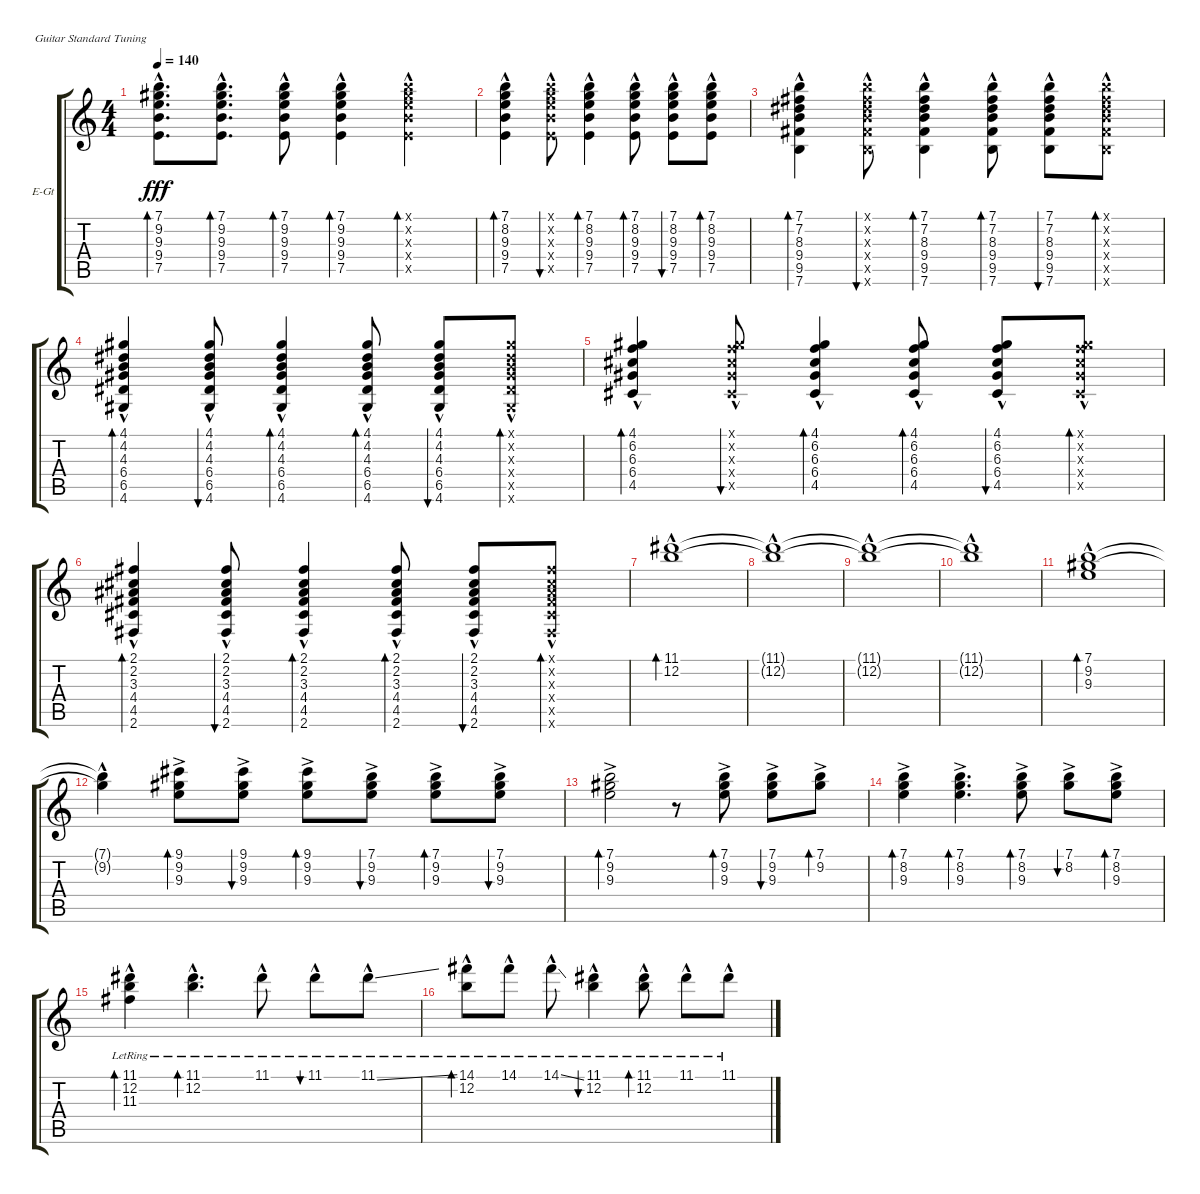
\defaultSystemsLayout 4
\bracketExtendMode groupsimilarinstruments
\firstSystemTrackNameOrientation horizontal
\otherSystemsTrackNameOrientation horizontal
\track ("Turner" "E-Gt") {instrument electricguitarclean}
\staff {score tabs}
\tuning (E4 B3 G3 D3 A2 E2)
\ts (4 4)
\tempo 140
\clef g2
\ks c
(7.5{hac} 9.4{hac} 9.3{hac} 9.2{hac} 7.1{hac}).8{d bd 51 dy fff} (7.5{hac} 9.4{hac} 9.3{hac} 9.2{hac} 7.1{hac}).8{d bd 51} (7.5{hac} 9.4{hac} 9.3{hac} 9.2{hac} 7.1{hac}).8{bd 51} (7.5{hac} 9.4{hac} 9.3{hac} 9.2{hac} 7.1{hac}).4{bd 51} (7.5{hac x} 9.4{hac x} 9.3{hac x} 9.2{hac x} 7.1{hac x}).4{bd 51} |
(7.5{hac} 7.1{hac} 8.2{hac} 9.3{hac} 9.4{hac}).4{bd 51} (7.5{hac x} 7.1{hac x} 8.2{hac x} 9.3{hac x} 9.4{hac x}).8{bu 51} (7.5{hac} 7.1{hac} 8.2{hac} 9.3{hac} 9.4{hac}).4{bd 51} (7.5{hac} 7.1{hac} 8.2{hac} 9.3{hac} 9.4{hac}).8{bd 51} (7.5{hac} 7.1{hac} 8.2{hac} 9.3{hac} 9.4{hac}).8{bu 51} (7.5{hac} 9.4{hac} 9.3{hac} 8.2{hac} 7.1{hac}).8{bd 51} |
(9.5{hac} 7.1{hac} 7.2{hac} 8.3{hac} 9.4{hac} 7.6).4{bd 51} (9.5{hac x} 7.1{hac x} 7.2{hac x} 8.3{hac x} 9.4{hac x} 7.6{x}).8{bu 51} (9.5{hac} 7.1{hac} 7.2{hac} 8.3{hac} 9.4{hac} 7.6).4{bd 51} (9.5{hac} 7.1{hac} 7.2{hac} 8.3{hac} 9.4{hac} 7.6).8{bd 51} (9.5{hac} 7.1{hac} 7.2{hac} 8.3{hac} 9.4{hac} 7.6).8{bu 51} (9.5{hac x} 9.4{hac x} 8.3{hac x} 7.2{hac x} 7.1{hac x} 7.6{x}).8{bd 51} |
(6.5{hac} 4.1{hac} 4.2{hac} 4.3{hac} 6.4{hac} 4.6).4{bd 51} (6.5{hac} 4.1{hac} 4.2{hac} 4.3{hac} 6.4{hac} 4.6).8{bu 51} (6.5{hac} 4.1{hac} 4.2{hac} 4.3{hac} 6.4{hac} 4.6).4{bd 51} (6.5{hac} 4.1{hac} 4.2{hac} 4.3{hac} 6.4{hac} 4.6).8{bd 51} (6.5{hac} 4.1{hac} 4.2{hac} 4.3{hac} 6.4{hac} 4.6).8{bu 51} (6.5{hac x} 6.4{hac x} 4.3{hac x} 4.2{hac x} 4.1{hac x} 4.6{x}).8{bd 51} |
(4.5{hac} 4.1{hac} 6.2{hac} 6.3{hac} 6.4{hac}).4{bd 51} (4.5{hac x} 4.1{hac x} 6.2{hac x} 6.3{hac x} 6.4{hac x}).8{bu 51} (4.5{hac} 4.1{hac} 6.2{hac} 6.3{hac} 6.4{hac}).4{bd 51} (4.5{hac} 4.1{hac} 6.2{hac} 6.3{hac} 6.4{hac}).8{bd 51} (4.5{hac} 4.1{hac} 6.2{hac} 6.3{hac} 6.4{hac}).8{bu 51} (4.5{hac x} 6.4{hac x} 6.3{hac x} 6.2{hac x} 4.1{hac x}).8{bd 51} |
(4.5{hac} 2.1{hac} 2.2{hac} 3.3{hac} 4.4{hac} 2.6).4{bd 51} (4.5{hac} 2.1{hac} 2.2{hac} 3.3{hac} 4.4{hac} 2.6).8{bu 51} (4.5{hac} 2.1{hac} 2.2{hac} 3.3{hac} 4.4{hac} 2.6).4{bd 51} (4.5{hac} 2.1{hac} 2.2{hac} 3.3{hac} 4.4{hac} 2.6).8{bd 51} (4.5{hac} 2.1{hac} 2.2{hac} 3.3{hac} 4.4{hac} 2.6).8{bu 51} (4.5{hac x} 4.4{hac x} 3.3{hac x} 2.2{hac x} 2.1{hac x} 2.6{x}).8{bd 51} |
(11.1{hac} 12.2{hac}).1{bd 48} |
(11.1{hac t} 12.2{hac t}).1 |
(12.2{hac t} 11.1{hac t}).1 |
(11.1{hac t} 12.2{hac t}).1 |
(7.1{hac} 9.2{hac} 9.3{hac}).1{bd 85} |
(7.1{hac t} 9.2{hac t}).4 (9.1{ac} 9.2{ac} 9.3{ac}).8{bd 55} (9.2{ac} 9.1{ac} 9.3{ac}).8{bu 51} (9.1{ac} 9.2{ac} 9.3{ac}).8{bd 54} (7.1{ac} 9.2{ac} 9.3{ac}).8{bu 51} (7.1{ac} 9.2{ac} 9.3{ac}).8{bd 53} (7.1{ac} 9.2{ac} 9.3{ac}).8{bu 52} |
(7.1{ac} 9.2{ac} 9.3{ac}).2{bd 48} r.8 (7.1{ac} 9.2{ac} 9.3{ac}).8{bd 47} (7.1{ac} 9.2{ac} 9.3{ac}).8{bu 45} (7.1{ac} 9.2{ac}).8{bd 46} |
(7.1{ac} 8.2{ac} 9.3{ac}).4{bd 45} (7.1{ac} 8.2{ac} 9.3{ac}).4{d bd 43} (7.1{ac} 8.2{ac} 9.3{ac}).8{bd 42} (7.1{ac} 8.2{ac}).8{bu 41} (7.1{ac} 8.2{ac} 9.3{ac}).8{bd 40} |
(11.1{hac lr} 12.2{hac lr} 11.3{hac lr}).4{bd 45} (11.1{hac lr} 12.2{hac lr}).4{d bd 45} 11.1{hac lr}.8 11.1{hac lr}.8{bu 44} 11.1{ss hac lr}.8 |
(14.1{hac lr} 12.2{hac lr}).8{bd 39} 14.1{hac lr}.8 14.1{ss hac lr}.8 (11.1{hac lr} 12.2{hac lr}).4{bu 37} (11.1{hac lr} 12.2{hac lr}).8{bd 37} 11.1{hac lr}.8 11.1{ss hac lr}.8
